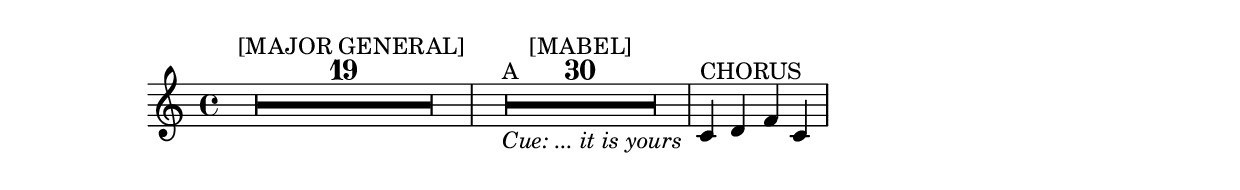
%% Do not edit this file; it is auto-generated from input/new
%% This file is in the public domain.
\version "2.12.0"

\header {
texidoces = "
Los elementos de marcado aplicados a un silencio multicompás se
centran encima o debajo de éste.  Los elementos de marcado extensos
que se adjuntan a silencios multicompás no producen la expansión del
compás.  Para expandir un silencio multicompás de forma que quepa todo
el marcado, utilice un silencio de separación con un marcado aplicado
antes del silencio multicompás.

Observe que el silencio separador produce la inserción de un compás.
El texto aplicado a un siencio sparador de esta forma se alinea por la
izquierda a la posición en que la nota estaría situada dentro del
compás, pero si la longitud del compás está determinada por la
longitud del texto, éste aparecerá centrado.

"

doctitlees = "Marcado de silencios multicompás"

%% Translation of GIT committish :<0364058d18eb91836302a567c18289209d6e9706>
  texidocde = "Textbeschriftungen, die an Mehrtaktpausen gehängt wird,
wird über oder unter der Pause zentriert.  Lange Beschriftungen
lassen den Takt nicht breiter werden.  Um eine Mehrtaktpause einer
Beschriftung anzupassen, muss eine unsichtbare Pause mit der
Beschriftung direkt vor der Mehrtkatpause eingesetzt werden.

Man sollte beachten, dass unsichtbare Pausen automatische Taktstriche
nach sich ziehen.  Text, der an eine unsichtbare Pause gehänt wird,
ist links ausgerichtet an der Position, wo die Pause erscheinen
würde.  Wenn aber die Länge des Taktes durch die Länge des Textes
bestimmt wird, sieht es so aus, als ob der Text zentriert gesetzt
ist."

  doctitlede = "Textbeschriftung und Mehrtaktpausen"

  lsrtags = "rhythms, text"
  texidoc = "Markups attached to a multi-measure rest will be
centered above or below it.  Long markups attached to multi-measure
rests do not cause the measure to expand.  To expand a multi-measure
rest to fit the markup, use a spacer rest with an attached markup
before the multi-measure rest.

Note that the spacer rest causes a bar line to be inserted.  Text attached
to a spacer rest in this way is left-aligned to the position where
the note would be placed in the measure, but if the measure length is
determined by the length of the text, the text will appear to be
centered."
  doctitle = "Multi-measure rest markup"
} % begin verbatim


\relative c' {
  \compressFullBarRests
  \textLengthOn
  s1*0^\markup { [MAJOR GENERAL] }
  R1*19
  s1*0_\markup { \italic { Cue: ... it is yours } }
  s1*0^\markup { A }
  R1*30^\markup { [MABEL] }
  \textLengthOff
  c4^\markup { CHORUS } d f c
}
